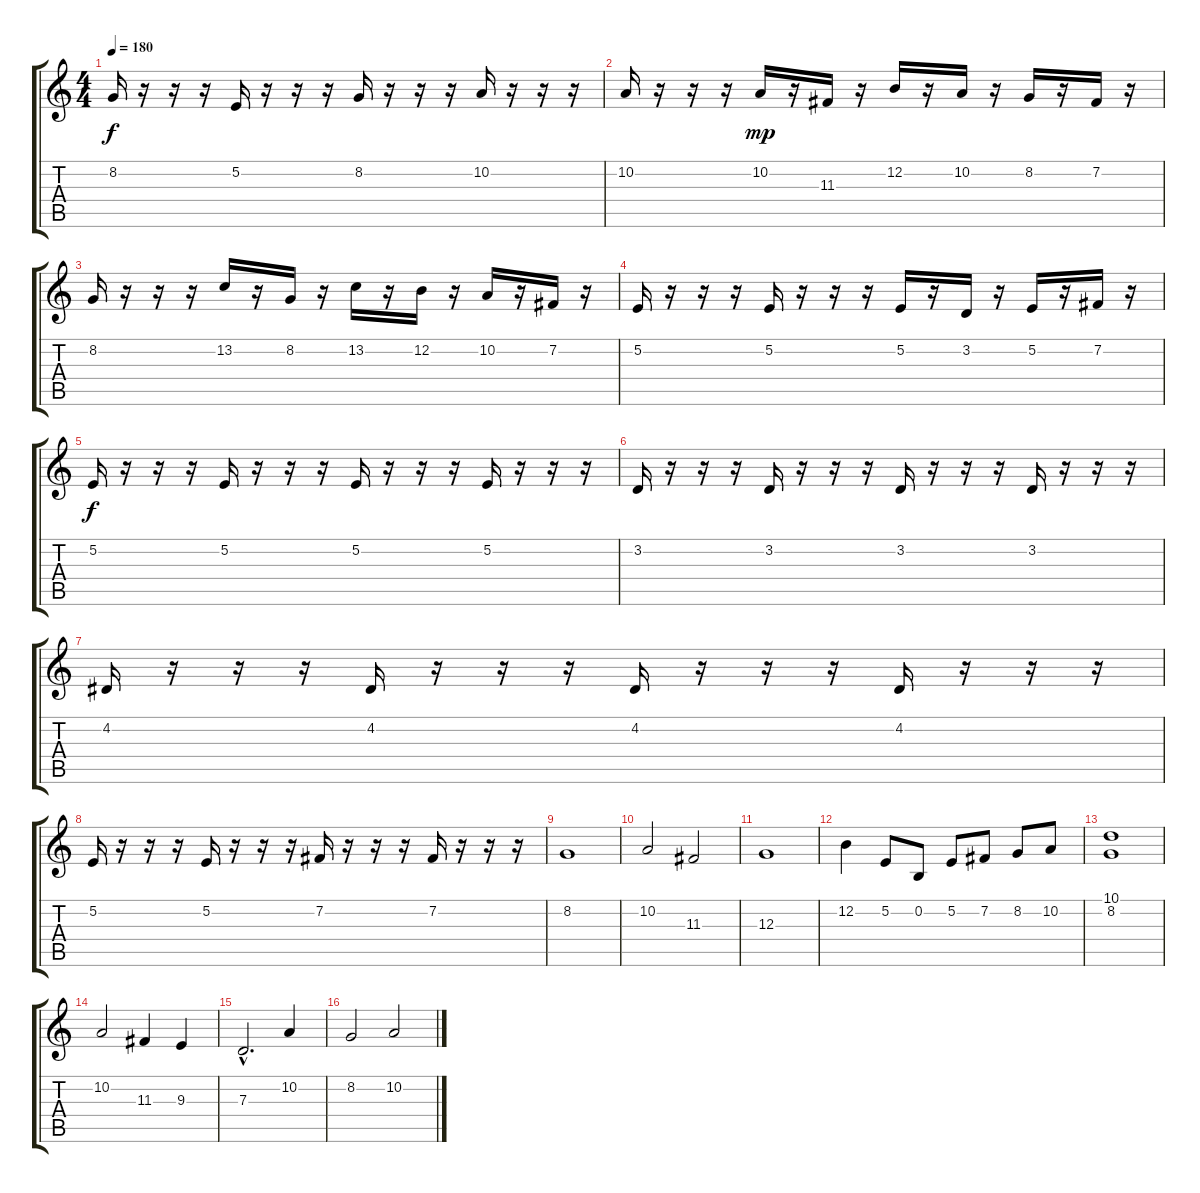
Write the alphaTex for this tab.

\track "" {instrument stringensemble1}
\staff {score tabs}
\tuning (E4 B3 G3 D3 A2 E2) {hide}
\ts (4 4)
\tempo 180
\clef g2
\ks c
8.2.16{dy f} r.16 r.16 r.16 5.2.16 r.16 r.16 r.16 8.2.16 r.16 r.16 r.16 10.2.16 r.16 r.16 r.16 |
10.2.16 r.16 r.16 r.16 10.2.16{dy mp} r.16 11.3.16 r.16 12.2.16 r.16 10.2.16 r.16 8.2.16 r.16 7.2.16 r.16 |
8.2.16 r.16 r.16 r.16 13.2.16 r.16 8.2.16 r.16 13.2.16 r.16 12.2.16 r.16 10.2.16 r.16 7.2.16 r.16 |
5.2.16 r.16 r.16 r.16 5.2.16 r.16 r.16 r.16 5.2.16 r.16 3.2.16 r.16 5.2.16 r.16 7.2.16 r.16 |
5.2.16{dy f} r.16 r.16 r.16 5.2.16 r.16 r.16 r.16 5.2.16 r.16 r.16 r.16 5.2.16 r.16 r.16 r.16 |
3.2.16 r.16 r.16 r.16 3.2.16 r.16 r.16 r.16 3.2.16 r.16 r.16 r.16 3.2.16 r.16 r.16 r.16 |
4.2.16 r.16 r.16 r.16 4.2.16 r.16 r.16 r.16 4.2.16 r.16 r.16 r.16 4.2.16 r.16 r.16 r.16 |
5.2.16 r.16 r.16 r.16 5.2.16 r.16 r.16 r.16 7.2.16 r.16 r.16 r.16 7.2.16 r.16 r.16 r.16 |
8.2.1 |
10.2.2 11.3.2 |
12.3.1 |
12.2.4 5.2.8 0.2.8 5.2.8 7.2.8 8.2.8 10.2.8 |
(10.1 8.2).1 |
10.2.2 11.3.4 9.3.4 |
7.3{hac}.2{d} 10.2.4 |
8.2.2 10.2.2
